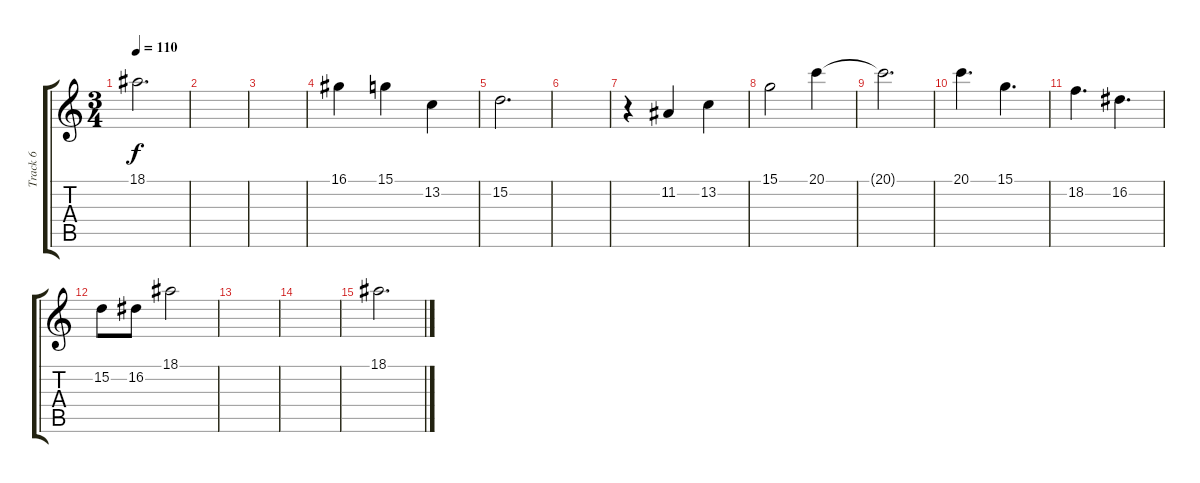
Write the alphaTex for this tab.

\track ("Track 6" "Track 6") {instrument honkytonkpiano}
\staff {score tabs}
\tuning (E4 B3 G3 D3 A2 E2) {hide}
\ts (3 4)
\tempo 110
\clef g2
\ks c
18.1.2{d dy f} |
|
|
16.1.4 15.1.4 13.2.4 |
15.2.2{d} |
|
r.4 11.2.4 13.2.4 |
15.1.2 20.1.4 |
20.1{t}.2{d} |
20.1.4{d} 15.1.4{d} |
18.2.4{d} 16.2.4{d} |
15.2.8 16.2.8 18.1.2 |
|
|
18.1.2{d}
